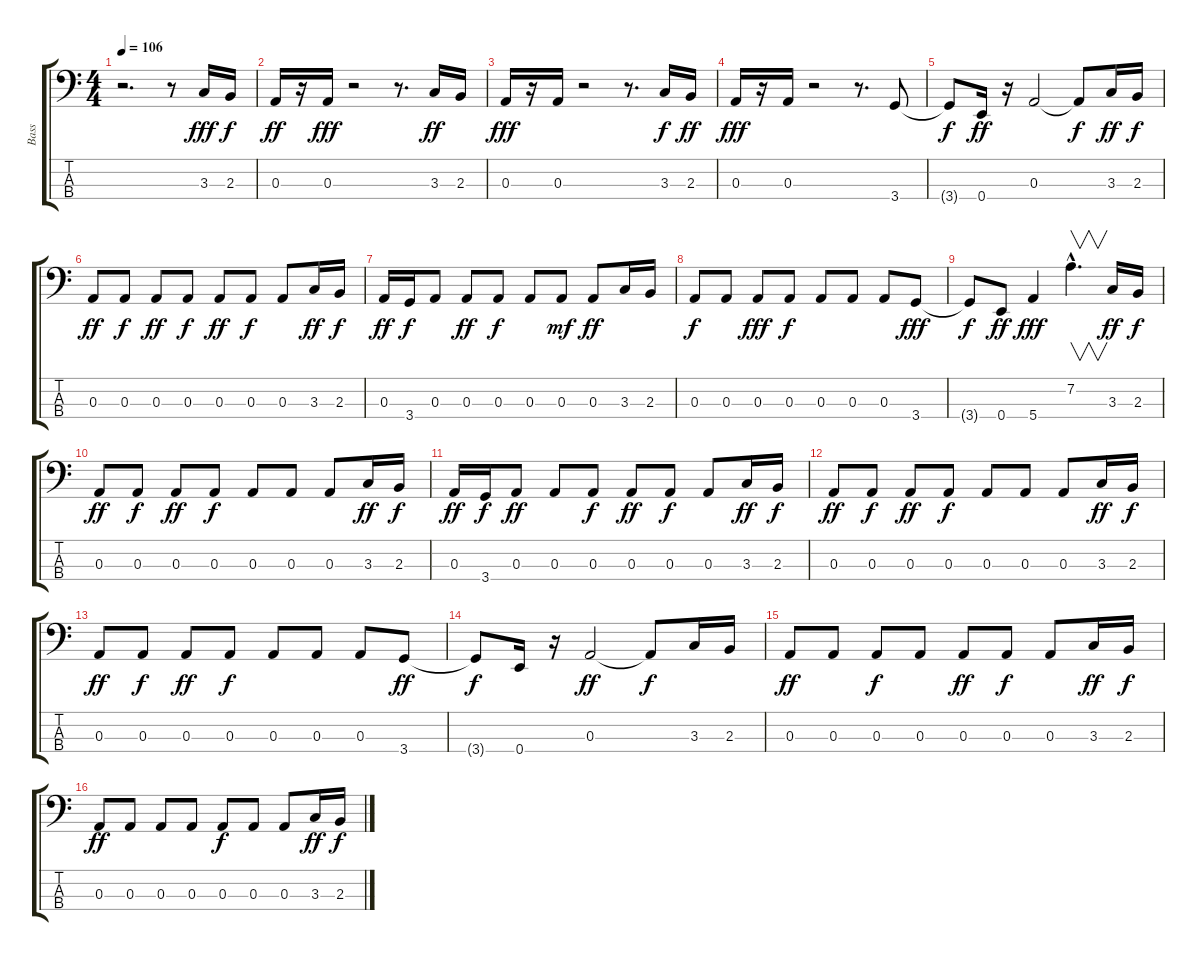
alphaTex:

\track ("Bass" "Bass") {instrument electricbassfinger}
\staff {score tabs}
\tuning (G2 D2 A1 E1) {hide}
\ts (4 4)
\tempo 106
\clef f4
\ks c
r.2{d dy fff instrument electricbassfinger} r.8 3.3.16 2.3.16{dy f} |
0.3.16{dy ff} r.16 0.3.16{dy fff} r.2 r.8{d} 3.3.16{dy ff} 2.3.16 |
0.3.16{dy fff} r.16 0.3.16 r.2 r.8{d} 3.3.16{dy f} 2.3.16{dy ff} |
0.3.16{dy fff} r.16 0.3.16 r.2 r.8{d} 3.4.8 |
3.4{t}.8{dy f} 0.4.16{dy ff} r.16 0.3.2 0.3{t}.8{dy f} 3.3.16{dy ff} 2.3.16{dy f} |
0.3.8{dy ff} 0.3.8{dy f} 0.3.8{dy ff} 0.3.8{dy f} 0.3.8{dy ff} 0.3.8{dy f} 0.3.8 3.3.16{dy ff} 2.3.16{dy f} |
0.3.16{dy ff} 3.4.16{dy f} 0.3.8 0.3.8{dy ff} 0.3.8{dy f} 0.3.8 0.3.8{dy mf} 0.3.8{dy ff} 3.3.16 2.3.16 |
0.3.8{dy f} 0.3.8 0.3.8{dy fff} 0.3.8{dy f} 0.3.8 0.3.8 0.3.8 3.4.8{dy fff} |
3.4{t}.8{dy f} 0.4.8{dy ff} 5.4.4{dy fff} 7.2{hac}.4{v d} 3.3.16{dy ff} 2.3.16{dy f} |
0.3.8{dy ff} 0.3.8{dy f} 0.3.8{dy ff} 0.3.8{dy f} 0.3.8 0.3.8 0.3.8 3.3.16{dy ff} 2.3.16{dy f} |
0.3.16{dy ff} 3.4.16{dy f} 0.3.8{dy ff} 0.3.8 0.3.8{dy f} 0.3.8{dy ff} 0.3.8{dy f} 0.3.8 3.3.16{dy ff} 2.3.16{dy f} |
0.3.8{dy ff} 0.3.8{dy f} 0.3.8{dy ff} 0.3.8{dy f} 0.3.8 0.3.8 0.3.8 3.3.16{dy ff} 2.3.16{dy f} |
0.3.8{dy ff} 0.3.8{dy f} 0.3.8{dy ff} 0.3.8{dy f} 0.3.8 0.3.8 0.3.8 3.4.8{dy ff} |
3.4{t}.8{dy f} 0.4.16 r.16 0.3.2{dy ff} 0.3{t}.8{dy f} 3.3.16 2.3.16 |
0.3.8{dy ff} 0.3.8 0.3.8{dy f} 0.3.8 0.3.8{dy ff} 0.3.8{dy f} 0.3.8 3.3.16{dy ff} 2.3.16{dy f} |
0.3.8{dy ff} 0.3.8 0.3.8 0.3.8 0.3.8{dy f} 0.3.8 0.3.8 3.3.16{dy ff} 2.3.16{dy f}
